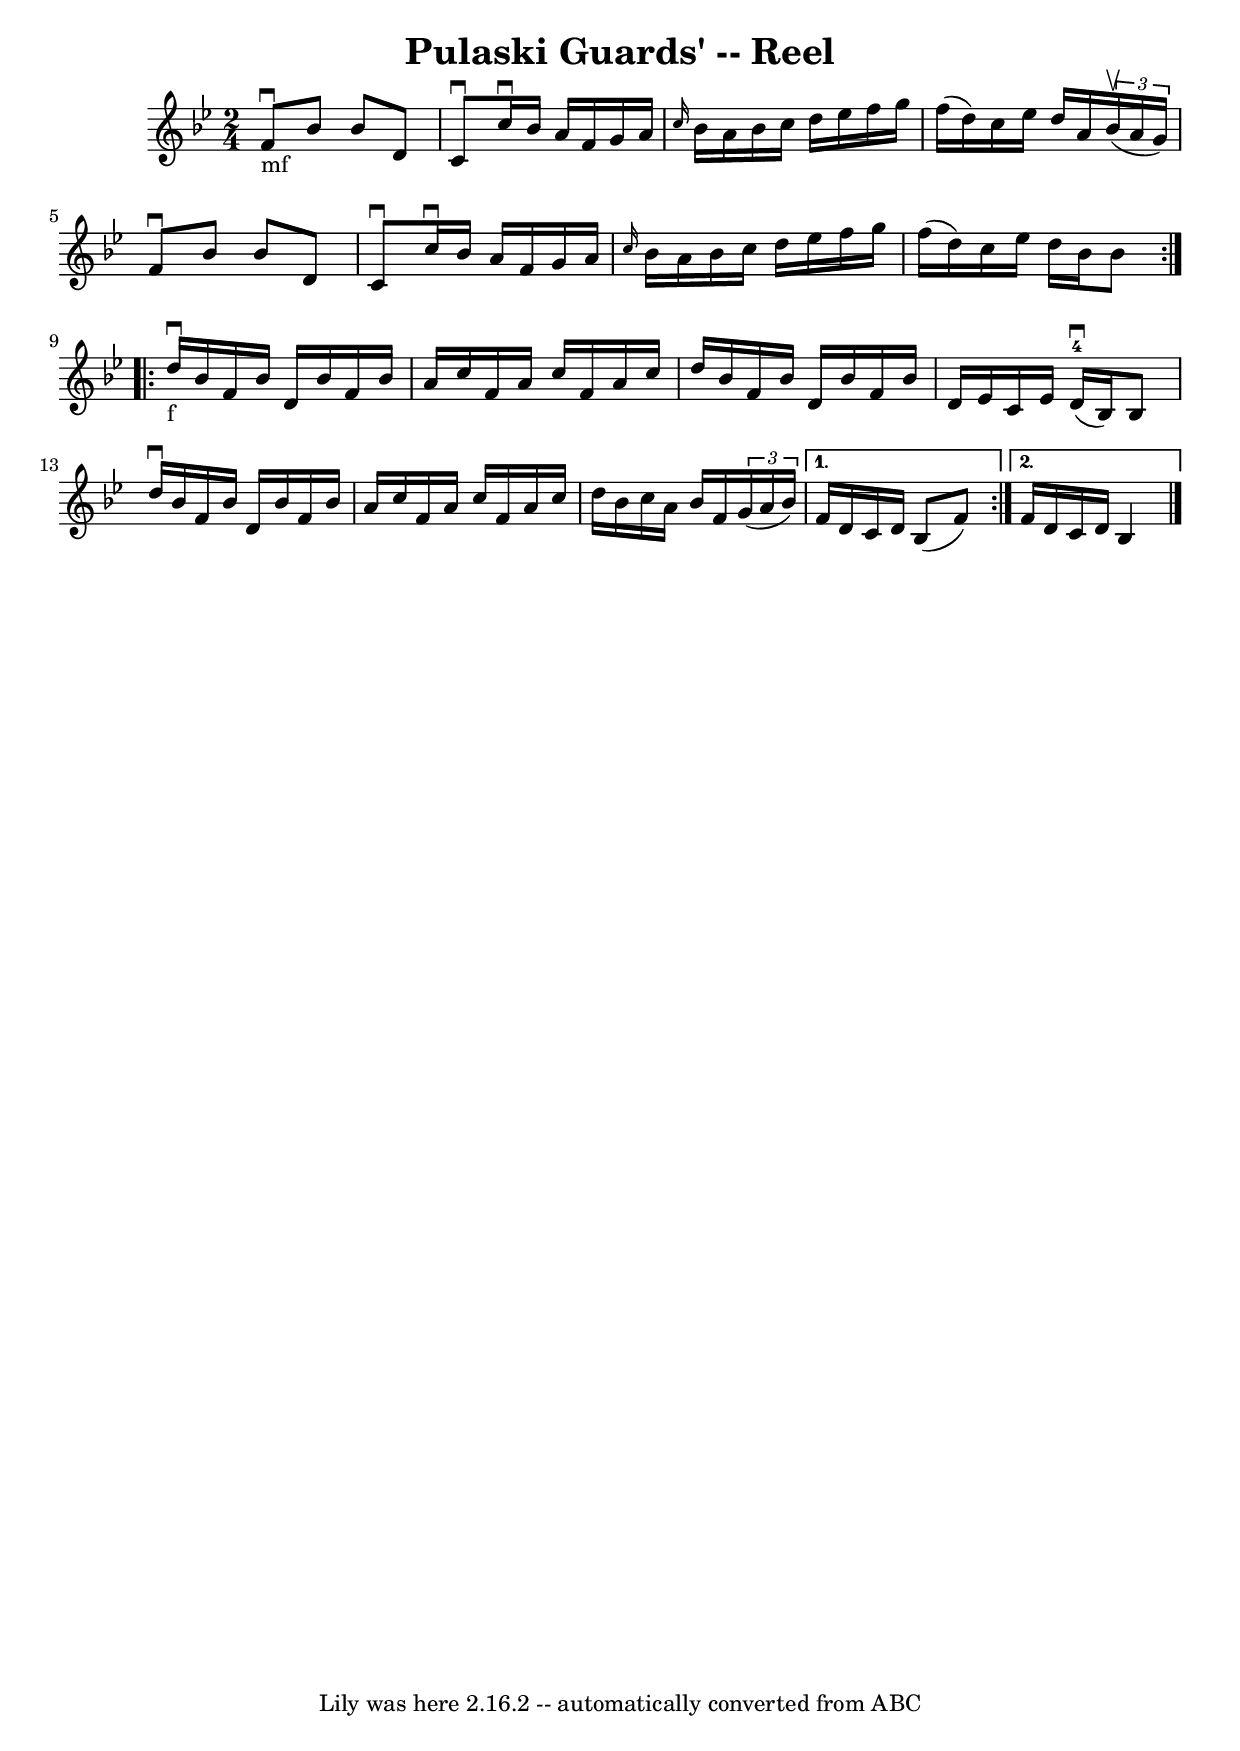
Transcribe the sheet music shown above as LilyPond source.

\version "2.7.40"
\include "Mammoth.ily"
\header {
	%% book = "Ryan's Mammoth Collection"
	crossRefNumber = "1"
	footnotes = "\\\\296"
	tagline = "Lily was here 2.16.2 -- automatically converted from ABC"
	title = "Pulaski Guards' -- Reel"
}
voicedefault =  {
\set Score.defaultBarType = "empty"

\repeat volta 2 {
\time 2/4 \key bes \major f'8_"mf"^\downbow bes'8 bes'8 d'8    
|
 c'8^\downbow c''16^\downbow bes'16 a'16 f'16 g'16    
a'16    |
 \grace { c''16  } bes'16 a'16 bes'16 c''16    
d''16 ees''16 f''16 g''16    |
 f''16 (d''16) c''16    
ees''16 d''16 a'16    \times 2/3 { bes'16^\upbow(a'16 g'16) } 
  |
 f'8^\downbow bes'8 bes'8 d'8    |
 c'8 
^\downbow c''16^\downbow bes'16 a'16 f'16 g'16 a'16    
|
 \grace { c''16  } bes'16 a'16 bes'16 c''16 d''16    
ees''16 f''16 g''16    |
 f''16 (d''16) c''16 ees''16  
 d''16 bes'16 bes'8    }     \repeat volta 2 { d''16_"f"^\downbow   
bes'16 f'16 bes'16 d'16 bes'16 f'16 bes'16    |
 a'16 
 c''16 f'16 a'16 c''16 f'16 a'16 c''16    |
 d''16  
 bes'16 f'16 bes'16 d'16 bes'16 f'16 bes'16    |
   
d'16 ees'16 c'16 ees'16 d'16-4^\downbow(bes16) bes8    
|
 d''16^\downbow bes'16 f'16 bes'16 d'16 bes'16    
f'16 bes'16    |
 a'16 c''16 f'16 a'16 c''16 f'16    
a'16 c''16    |
 d''16 bes'16 c''16 a'16 bes'16 f'16  
  \times 2/3 { g'16 (a'16 bes'16) }   } \alternative{{ f'16    
d'16 c'16 d'16 bes8 (f'8)   } { f'16 d'16 c'16 d'16   
 bes4  \bar "|."   }}
}

\score{
    <<

	\context Staff="default"
	{
	    \voicedefault 
	}

    >>
	\layout {
	}
	\midi {}
}
